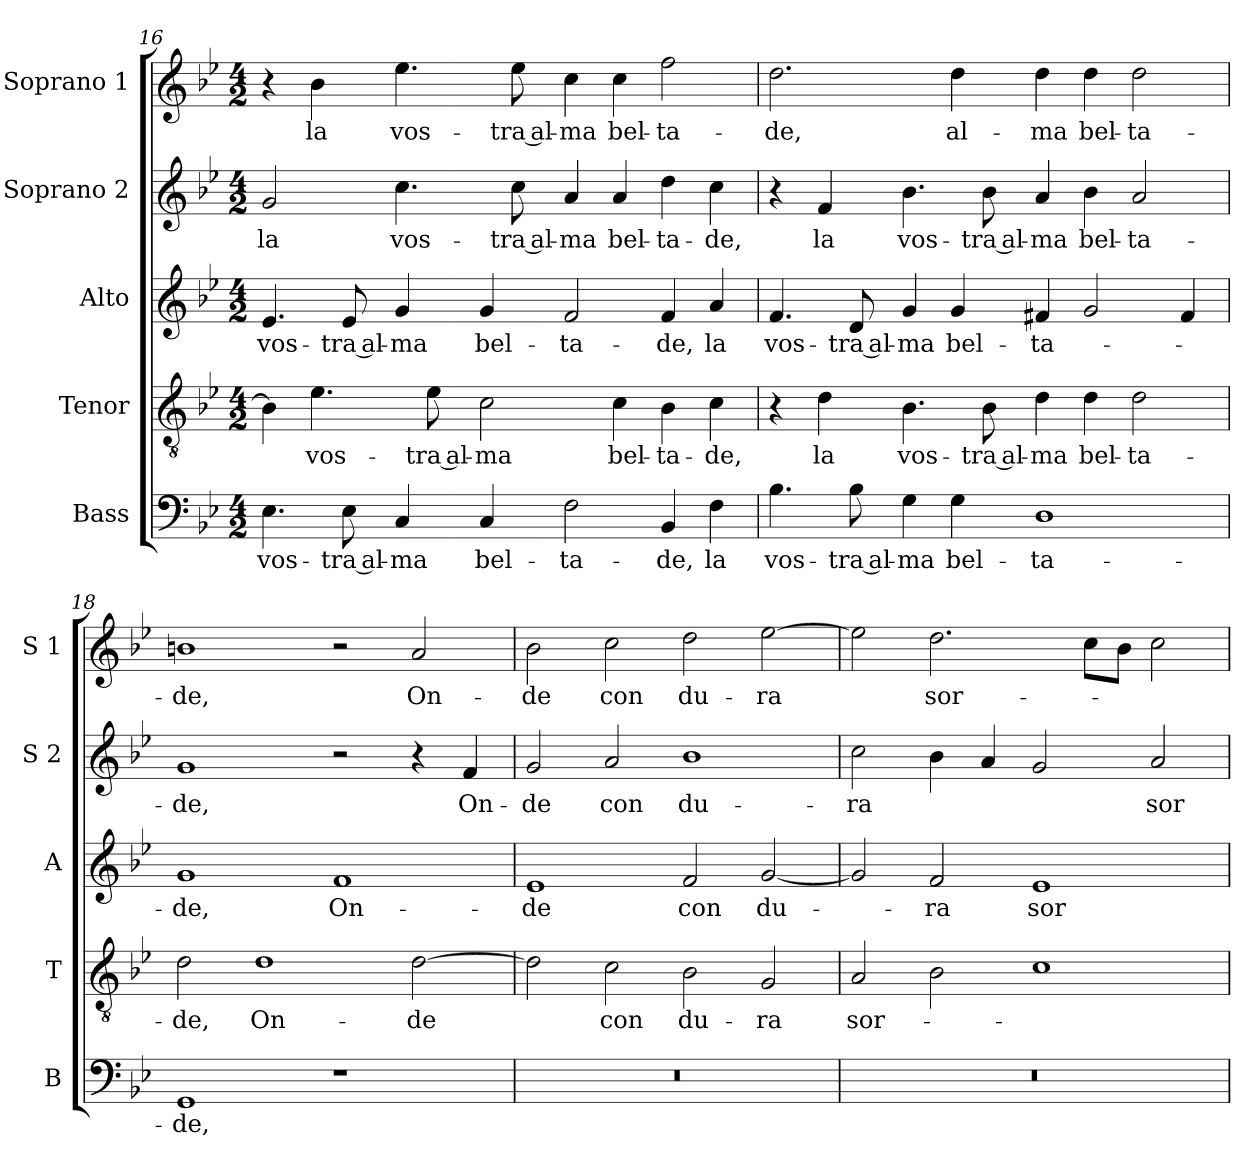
**kern	**text	**kern	**text	**kern	**text	**kern	**text	**kern	**text
*part5	*part5	*part4	*part4	*part3	*part3	*part2	*part2	*part1	*part1
*staff5	*staff5	*staff4	*staff4	*staff3	*staff3	*staff2	*staff2	*staff1	*staff1
*I"Bass	*	*I"Tenor	*	*I"Alto	*	*I"Soprano 2	*	*I"Soprano 1	*
*I'B	*	*I'T	*	*I'A	*	*I'S 2	*	*I'S 1	*
*clefF4	*	*clefGv2	*	*clefG2	*	*clefG2	*	*clefG2	*
*k[b-e-]	*	*k[b-e-]	*	*k[b-e-]	*	*k[b-e-]	*	*k[b-e-]	*
*B-:	*	*B-:	*	*B-:	*	*B-:	*	*B-:	*
*M4/2	*	*M4/2	*	*M4/2	*	*M4/2	*	*M4/2	*
=16	=16	=16	=16	=16	=16	=16	=16	=16	=16
!	!LO:LY:b	!	!	!	!	!	!	!	!
!	!	!	!	!	!LO:LY:b	!	!	!	!
!	!	!	!	!	!	!	!LO:LY:b	!	!
4.E-\	vos-	4B-\]	.	4.e-/	vos-	2g/	la	4r	.
!	!	!	!LO:LY:b	!	!	!	!	!	!
!	!	!	!	!	!	!	!	!	!LO:LY:b
.	.	4.e-\	vos-	.	.	.	.	4b-\	la
!	!LO:LY:b	!	!	!	!	!	!	!	!
!	!	!	!	!	!LO:LY:b	!	!	!	!
8E-\	-tra al-	.	.	8e-/	-tra al-	.	.	.	.
!	!LO:LY:b	!	!	!	!	!	!	!	!
!	!	!	!	!	!LO:LY:b	!	!	!	!
!	!	!	!	!	!	!	!LO:LY:b	!	!
!	!	!	!	!	!	!	!	!	!LO:LY:b
4C/	-ma	.	.	4g/	-ma	4.cc\	vos-	4.ee-\	vos-
!	!	!	!LO:LY:b	!	!	!	!	!	!
.	.	8e-\	-tra al-	.	.	.	.	.	.
!	!LO:LY:b	!	!	!	!	!	!	!	!
!	!	!	!LO:LY:b	!	!	!	!	!	!
!	!	!	!	!	!LO:LY:b	!	!	!	!
4C/	bel-	2c\	-ma	4g/	bel-	.	.	.	.
!	!	!	!	!	!	!	!LO:LY:b	!	!
!	!	!	!	!	!	!	!	!	!LO:LY:b
.	.	.	.	.	.	8cc\	-tra al-	8ee-\	-tra al-
!	!LO:LY:b	!	!	!	!	!	!	!	!
!	!	!	!	!	!LO:LY:b	!	!	!	!
!	!	!	!	!	!	!	!LO:LY:b	!	!
!	!	!	!	!	!	!	!	!	!LO:LY:b
2F\	-ta-	.	.	2f/	-ta-	4a/	-ma	4cc\	-ma
!	!	!	!LO:LY:b	!	!	!	!	!	!
!	!	!	!	!	!	!	!LO:LY:b	!	!
!	!	!	!	!	!	!	!	!	!LO:LY:b
.	.	4c\	bel-	.	.	4a/	bel-	4cc\	bel-
!	!LO:LY:b	!	!	!	!	!	!	!	!
!	!	!	!LO:LY:b	!	!	!	!	!	!
!	!	!	!	!	!LO:LY:b	!	!	!	!
!	!	!	!	!	!	!	!LO:LY:b	!	!
!	!	!	!	!	!	!	!	!	!LO:LY:b
4BB-/	-de,	4B-\	-ta-	4f/	-de,	4dd\	-ta-	2ff\	-ta-
!	!LO:LY:b	!	!	!	!	!	!	!	!
!	!	!	!LO:LY:b	!	!	!	!	!	!
!	!	!	!	!	!LO:LY:b	!	!	!	!
!	!	!	!	!	!	!	!LO:LY:b	!	!
4F\	la	4c\	-de,	4a/	la	4cc\	-de,	.	.
=17	=17	=17	=17	=17	=17	=17	=17	=17	=17
!	!LO:LY:b	!	!	!	!	!	!	!	!
!	!	!	!	!	!LO:LY:b	!	!	!	!
!	!	!	!	!	!	!	!	!	!LO:LY:b
4.B-\	vos-	4r	.	4.f/	vos-	4r	.	2.dd\	-de,
!	!	!	!LO:LY:b	!	!	!	!	!	!
!	!	!	!	!	!	!	!LO:LY:b	!	!
.	.	4d\	la	.	.	4f/	la	.	.
!	!LO:LY:b	!	!	!	!	!	!	!	!
!	!	!	!	!	!LO:LY:b	!	!	!	!
8B-\	-tra al-	.	.	8d/	-tra al-	.	.	.	.
!	!LO:LY:b	!	!	!	!	!	!	!	!
!	!	!	!LO:LY:b	!	!	!	!	!	!
!	!	!	!	!	!LO:LY:b	!	!	!	!
!	!	!	!	!	!	!	!LO:LY:b	!	!
4G\	-ma	4.B-\	vos-	4g/	-ma	4.b-\	vos-	.	.
!	!LO:LY:b	!	!	!	!	!	!	!	!
!	!	!	!	!	!LO:LY:b	!	!	!	!
!	!	!	!	!	!	!	!	!	!LO:LY:b
4G\	bel-	.	.	4g/	bel-	.	.	4dd\	al-
!	!	!	!LO:LY:b	!	!	!	!	!	!
!	!	!	!	!	!	!	!LO:LY:b	!	!
.	.	8B-\	-tra al-	.	.	8b-\	-tra al-	.	.
!	!LO:LY:b	!	!	!	!	!	!	!	!
!	!	!	!LO:LY:b	!	!	!	!	!	!
!	!	!	!	!	!LO:LY:b	!	!	!	!
!	!	!	!	!	!	!	!LO:LY:b	!	!
!	!	!	!	!	!	!	!	!	!LO:LY:b
1D	-ta-	4d\	-ma	4f#X/	-ta-	4a/	-ma	4dd\	-ma
!	!	!	!LO:LY:b	!	!	!	!	!	!
!	!	!	!	!	!	!	!LO:LY:b	!	!
!	!	!	!	!	!	!	!	!	!LO:LY:b
.	.	4d\	bel-	2g/	.	4b-\	bel-	4dd\	bel-
!	!	!	!LO:LY:b	!	!	!	!	!	!
!	!	!	!	!	!	!	!LO:LY:b	!	!
!	!	!	!	!	!	!	!	!	!LO:LY:b
.	.	2d\	-ta-	.	.	2a/	-ta-	2dd\	-ta-
.	.	.	.	4f#/	.	.	.	.	.
!!LO:LB:g=z
=18	=18	=18	=18	=18	=18	=18	=18	=18	=18
!	!LO:LY:b	!	!	!	!	!	!	!	!
!	!	!	!LO:LY:b	!	!	!	!	!	!
!	!	!	!	!	!LO:LY:b	!	!	!	!
!	!	!	!	!	!	!	!LO:LY:b	!	!
!	!	!	!	!	!	!	!	!	!LO:LY:b
1GG	-de,	2d\	-de,	1g	-de,	1g	-de,	1bn	-de,
!	!	!	!LO:LY:b	!	!	!	!	!	!
.	.	1d	On-	.	.	.	.	.	.
!	!	!	!	!	!LO:LY:b	!	!	!	!
1r	.	.	.	1f	On-	2r	.	2r	.
!	!	!	!LO:LY:b	!	!	!	!	!	!
!	!	!	!	!	!	!	!	!	!LO:LY:b
.	.	[2d\	-de	.	.	4r	.	2a/	On-
!	!	!	!	!	!	!	!LO:LY:b	!	!
.	.	.	.	.	.	4f/	On-	.	.
=19	=19	=19	=19	=19	=19	=19	=19	=19	=19
!	!	!	!	!	!LO:LY:b	!	!	!	!
!	!	!	!	!	!	!	!LO:LY:b	!	!
!	!	!	!	!	!	!	!	!	!LO:LY:b
0r	.	2d\]	.	1e-	-de	2g/	-de	2b-\	-de
!	!	!	!LO:LY:b	!	!	!	!	!	!
!	!	!	!	!	!	!	!LO:LY:b	!	!
!	!	!	!	!	!	!	!	!	!LO:LY:b
.	.	2c\	con	.	.	2a/	con	2cc\	con
!	!	!	!LO:LY:b	!	!	!	!	!	!
!	!	!	!	!	!LO:LY:b	!	!	!	!
!	!	!	!	!	!	!	!LO:LY:b	!	!
!	!	!	!	!	!	!	!	!	!LO:LY:b
.	.	2B-\	du-	2f/	con	1b-	du-	2dd\	du-
!	!	!	!LO:LY:b	!	!	!	!	!	!
!	!	!	!	!	!LO:LY:b	!	!	!	!
!	!	!	!	!	!	!	!	!	!LO:LY:b
.	.	2G/	-ra	[2g/	du-	.	.	[2ee-\	-ra
=20	=20	=20	=20	=20	=20	=20	=20	=20	=20
!	!	!	!LO:LY:b	!	!	!	!	!	!
!	!	!	!	!	!	!	!LO:LY:b	!	!
0r	.	2A/	sor-	2g/]	.	2cc\	-ra	2ee-\]	.
!	!	!	!	!	!LO:LY:b	!	!	!	!
!	!	!	!	!	!	!	!	!	!LO:LY:b
.	.	2B-\	.	2f/	-ra	4b-\	.	2.dd\	sor-
.	.	.	.	.	.	4a/	.	.	.
!	!	!	!	!	!LO:LY:b	!	!	!	!
.	.	1c	.	1e-	sor-	2g/	.	.	.
.	.	.	.	.	.	.	.	8cc\L	.
.	.	.	.	.	.	.	.	8b-\J	.
!	!	!	!	!	!	!	!LO:LY:b	!	!
.	.	.	.	.	.	2a/	sor-	2cc\	.
=	=	=	=	=	=	=	=	=	=
*-	*-	*-	*-	*-	*-	*-	*-	*-	*-
